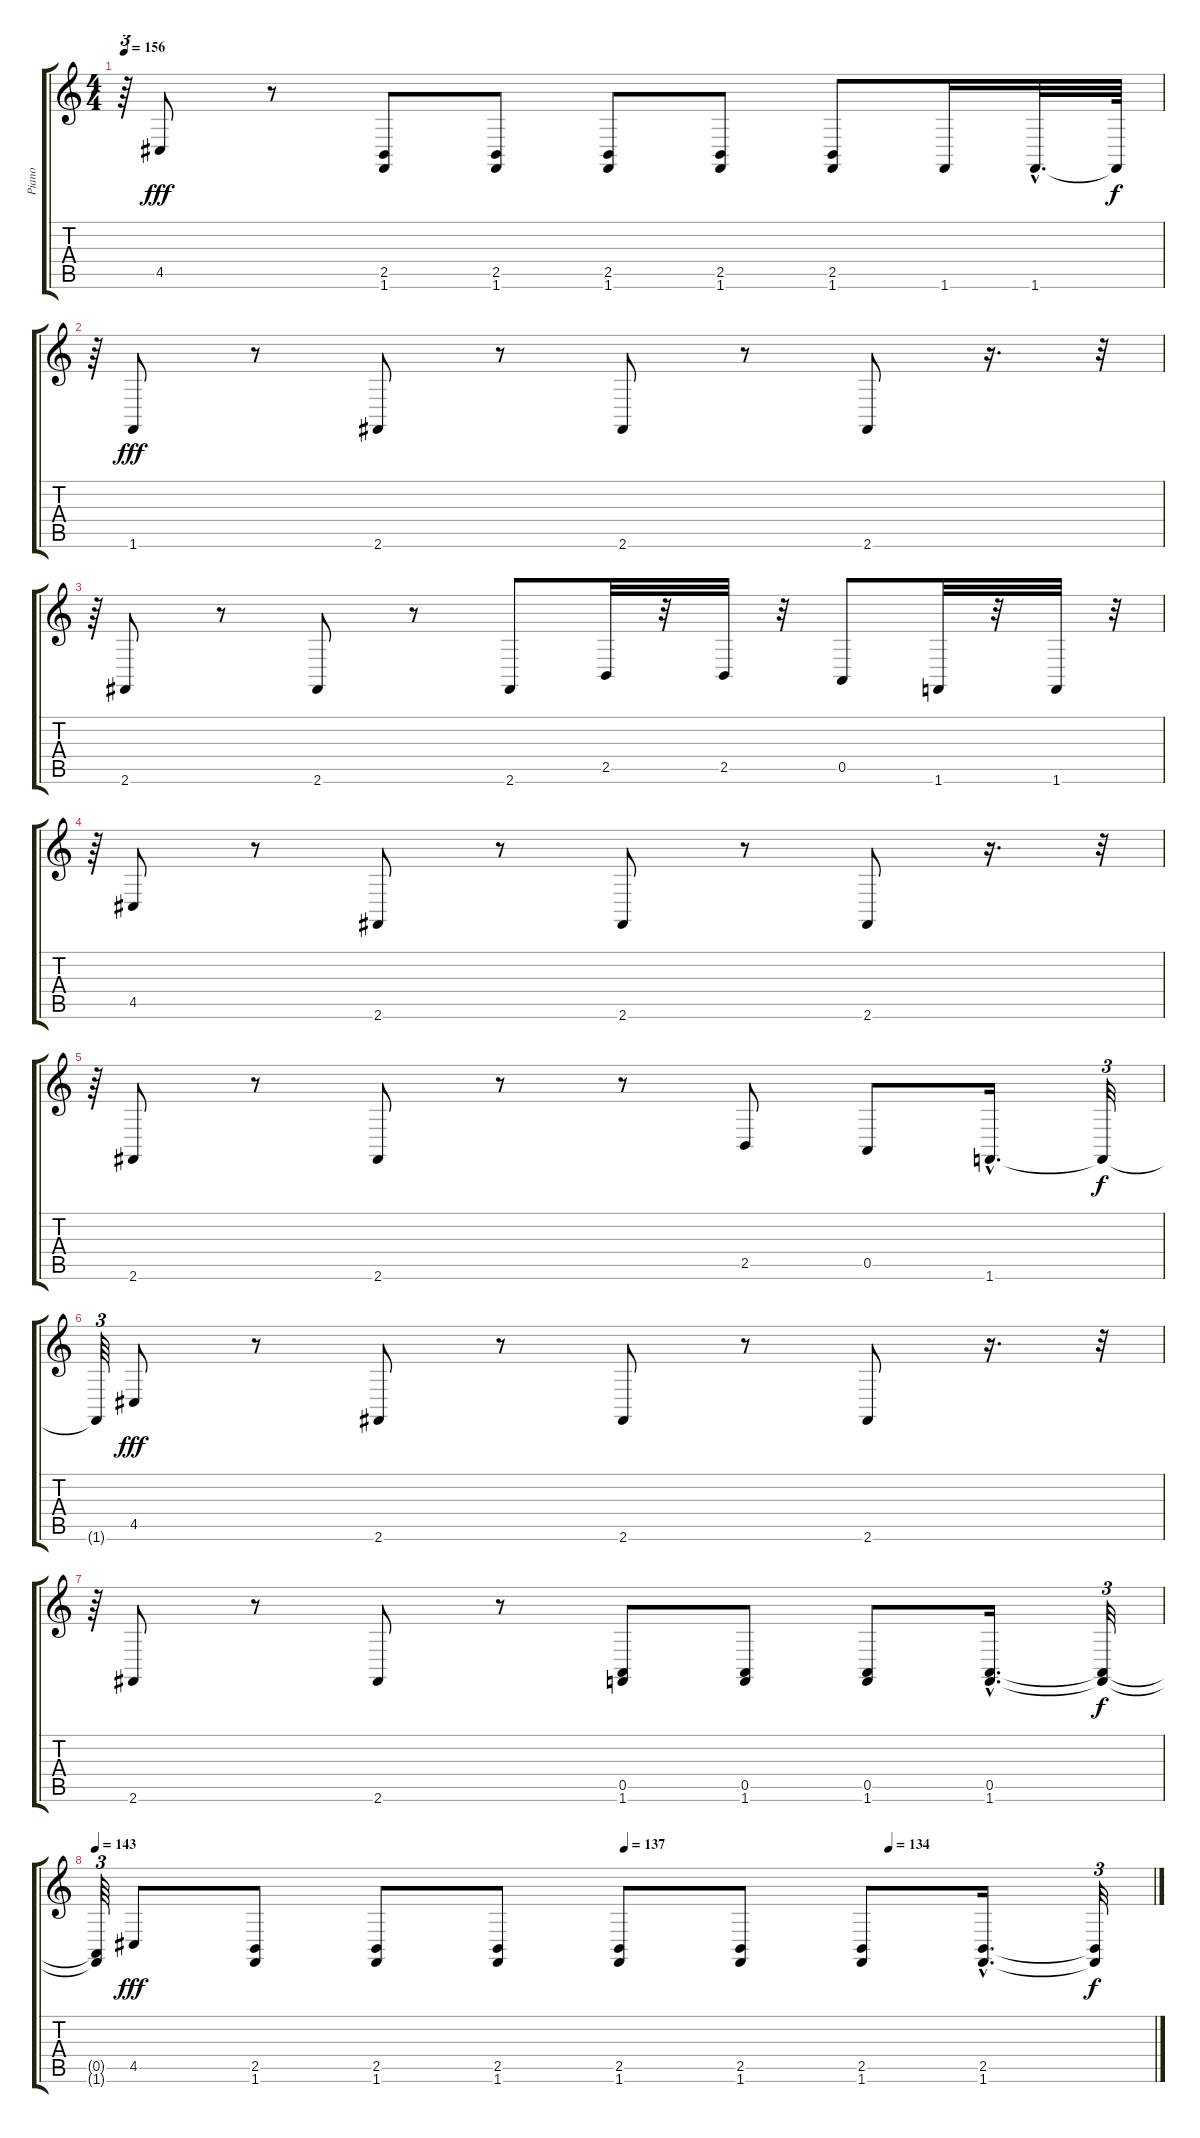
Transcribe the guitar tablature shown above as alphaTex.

\track ("Piano" "Piano") {instrument acousticgrandpiano}
\staff {score tabs}
\tuning (E4 B3 G3 D3 A2 E2) {hide}
\ts (4 4)
\tempo 156
\clef g2
\ks c
r.64{tu (3 2) dy fff} 4.5.8 r.8 (2.5 1.6).8 (2.5 1.6).8 (2.5 1.6).8 (2.5 1.6).8 (2.5 1.6).8 1.6.16 1.6{hac}.32{d} 1.6{t}.64{dy f} |
r.64{tu (3 2)} 1.6.8{dy fff} r.8 2.6.8 r.8 2.6.8 r.8 2.6.8 r.16{d} r.32{tu (3 2)} |
r.64{tu (3 2)} 2.6.8 r.8 2.6.8 r.8 2.6.8 2.5.32 r.32 2.5.32 r.32 0.5.8 1.6.32 r.32 1.6.32 r.32{tu (3 2)} |
r.64{tu (3 2)} 4.5.8 r.8 2.6.8 r.8 2.6.8 r.8 2.6.8 r.16{d} r.32{tu (3 2)} |
r.64{tu (3 2)} 2.6.8 r.8 2.6.8 r.8 r.8 2.5.8 0.5.8 1.6{hac}.16{d} 1.6{t}.32{tu (3 2) dy f} |
1.6{t}.64{tu (3 2)} 4.5.8{dy fff} r.8 2.6.8 r.8 2.6.8 r.8 2.6.8 r.16{d} r.32{tu (3 2)} |
r.64{tu (3 2)} 2.6.8 r.8 2.6.8 r.8 (0.5 1.6).8 (0.5 1.6).8 (0.5 1.6).8 (0.5{hac} 1.6{hac}).16{d} (0.5{t} 1.6{t}).32{tu (3 2) dy f} |
\tempo 143
\tempo (137 0.5)
\tempo (134 0.75)
(0.5{t} 1.6{t}).64{tu (3 2)} 4.5.8{dy fff} (2.5 1.6).8 (2.5 1.6).8 (2.5 1.6).8 (2.5 1.6).8 (2.5 1.6).8 (2.5 1.6).8 (2.5{hac} 1.6{hac}).16{d} (2.5{t} 1.6{t}).32{tu (3 2) dy f}
